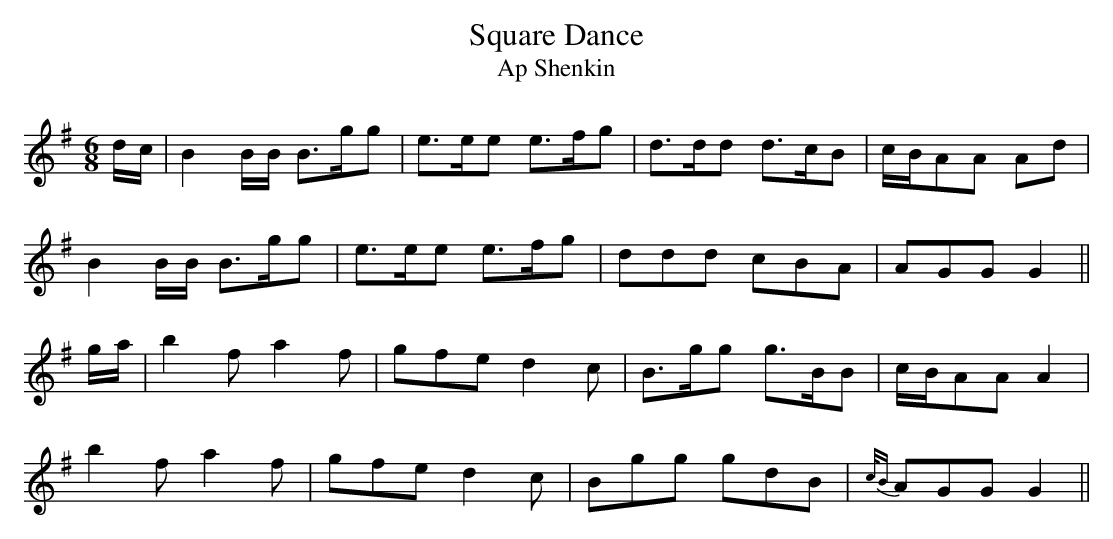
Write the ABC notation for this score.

X:1
T:Square Dance
T:Ap Shenkin
M:6/8
L:1/8
K:G
d/c/|B2B/B/ B>gg|e>ee e>fg|d>dd d>cB|c/B/AA Ad|
B2B/B/ B>gg|e>ee e>fg|ddd cBA|AGG G2||
g/a/|b2f a2f|gfe d2c|B>gg g>BB|c/B/AA A2|
b2f a2f|gfe d2c|Bgg gdB|{c/B}AGG G2||
